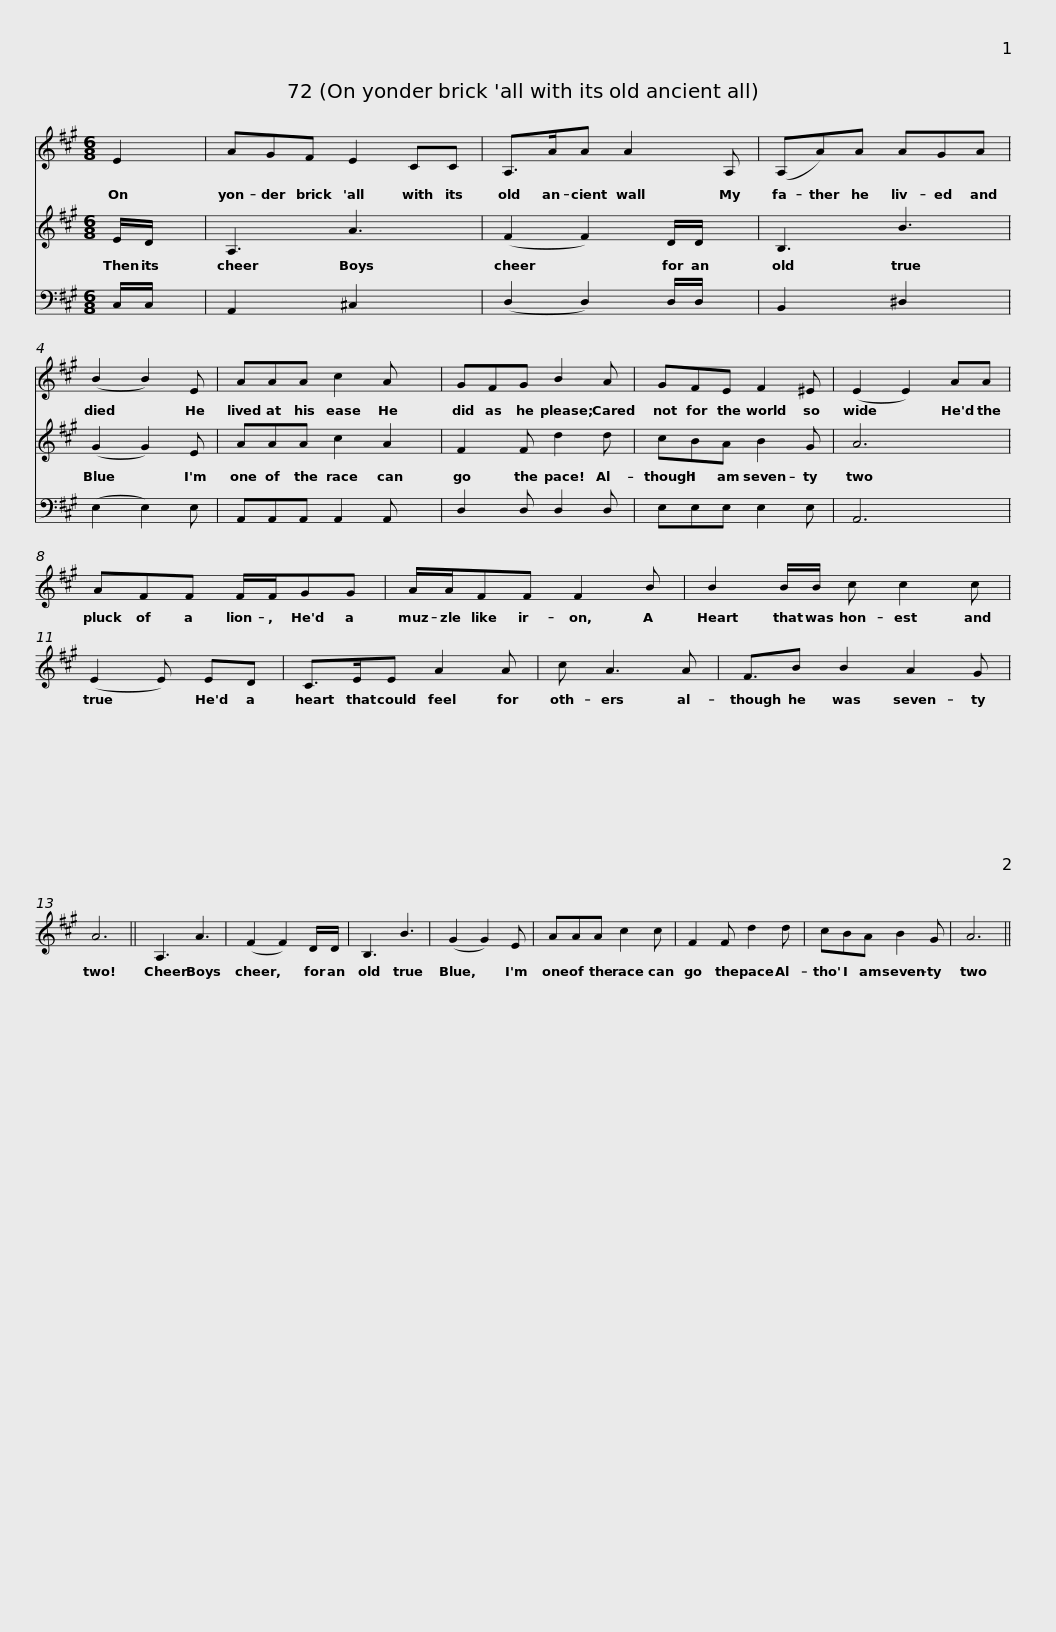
X:1
%%score 1 2 3
L:1/8
M:6/8
I:linebreak $
K:A
V:1 treble
V:2 treble
V:3 bass
V:1
 E2 | AGF E2 CC | A,>AA A2 A, | (A,A)A AGA | (B2 B2) E |$ %5
 AAA c2 A x | GFG B2 A | GFE F2 ^E | (E2 E2) AA |$ AFF F/F/GG | %10
 A/A/FF F2 B | B2 B/B/ c c2 c | (E2 E) ED |$ C>EE A2 A | c A3 A | %15
 F3/2B B2 A2 G | A6 || A,3 A3 | (F2 F2) D/D/ |$ B,3 B3 | %20
 (G2 G2) E | AAA c2 c | F2 F d2 d | cBA B2 G | A6 || %25
V:2
 E/D/ x | A,3 A3 x | (F2 F2) D/D/ x | B,3 B3 | (G2 G2) E |$ %5
 AAA c2 A2 | F2 F d2 d | cBA B2 G | A6 |$ x6 | %10
 x6 | x7 | x5 |$ x6 | x5 | %15
 x15/2 | x6 || x6 | x5 |$ x6 | %20
 x5 | x6 | x6 | x6 | x6 || %25
V:3
 C,/C,/ x | A,,2 x ^C,2 x x | (D,2 D,2) D,/D,/ x | B,,2 x ^D,2 x | (E,2 E,2) E, |$ %5
 A,,A,,A,, A,,2 A,, x | D,2 D, D,2 D, | E,E,E, E,2 E, | A,,6 |$ x6 | %10
 x6 | x7 | x5 |$ x6 | x5 | %15
 x15/2 | x6 || x6 | x5 |$ x6 | %20
 x5 | x6 | x6 | x6 | x6 || %25
